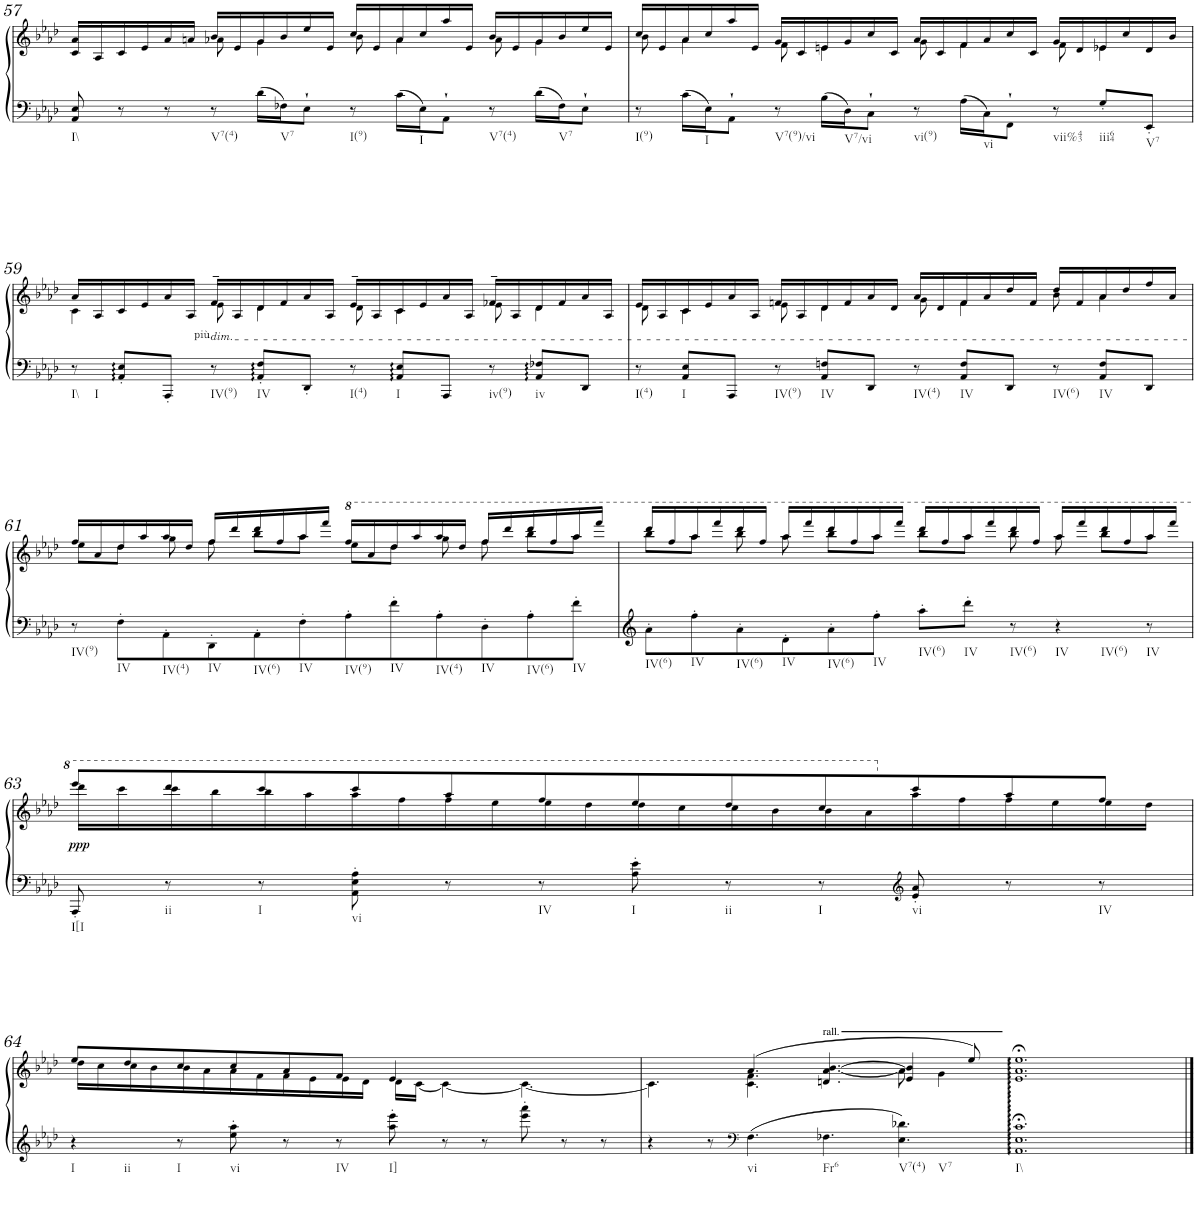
**kern	**kern	**dynam
*part1	*part1	*part1
*staff2	*staff1	*staff1/2
*I"Piano	*	*
*I'Pno.	*	*
!!LO:PB:g=z
*clefF4	*clefG2	*
*k[b-e-a-d-]	*k[b-e-a-d-]	*
*M12/8	*M12/8	*
=57	=57	=57
*	*^	*
!LO:TX:b:t=I\\	!	!	!
8AA-/ 8E-/	16c/ 16a-/LL	4.ryy	.
.	16A-/	.	.
8r	16c/	.	.
.	16e-/	.	.
8r	16a-/	.	.
.	16an/JJ	.	.
!LO:TX:b:t=V7(4)	!	!	!
8r	16b-/LL	8a-X\	.
.	16e-/	.	.
16d-\LL	16g/	4g\	.
!LO:TX:b:t=V7	!	!	!
16F-X\J	16b-/	.	.
8E-`\J	16ee-/	.	.
.	16e-/JJ	.	.
!LO:TX:b:t=I(9)	!	!	!
8r	16cc/LL	8b-\	.
.	16e-/	.	.
16c\LL	16a-/	4a-\	.
!LO:TX:b:t=I	!	!	!
16E-\J	16cc/	.	.
8AA-`\J	16aa-/	.	.
.	16e-/JJ	.	.
!LO:TX:b:t=V7(4)	!	!	!
8r	16b-/LL	8a-\	.
.	16e-/	.	.
16d-\LL	16g/	4g\	.
!LO:TX:b:t=V7	!	!	!
16F-\J	16b-/	.	.
8E-`\J	16ee-/	.	.
.	16e-/JJ	.	.
=58	=58	=58	=58
!LO:TX:b:t=I(9)	!	!	!
8r	16cc/LL	8b-\	.
.	16e-/	.	.
16c\LL	16a-/	4a-\	.
!LO:TX:b:t=I	!	!	!
16E-\J	16cc/	.	.
8AA-`\J	16aa-/	.	.
.	16e-/JJ	.	.
!LO:TX:b:t=V7(9)/vi	!	!	!
8r	16g/LL	8f\	.
.	16c/	.	.
16B-\LL	16en/	4e\	.
!LO:TX:b:t=V7/vi	!	!	!
16D-\J	16g/	.	.
8C`\J	16cc/	.	.
.	16c/JJ	.	.
!LO:TX:b:t=vi(9)	!	!	!
8r	16a-/LL	8g\	.
.	16c/	.	.
16A-\LL	16f/	4f\	.
!LO:TX:b:t=vi	!	!	!
16C\J	16a-/	.	.
8FF`\J	16cc/	.	.
.	16c/JJ	.	.
!LO:TX:b:t=vii%43	!	!	!
8r	16g/LL	8f\	.
.	16d-/	.	.
!LO:TX:b:t=iii64	!	!	!
8G'/L	16e-X/	4e-\	.
.	16cc/	.	.
!LO:TX:b:t=V7	!	!	!
8EE-'/J	16d-/	.	.
.	16b-/JJ	.	.
!!LO:LB:g=z	!!
=59	=59	=59	=59
!LO:TX:b:t=I\\	!	!	!
!LO:TX:b:t=I	!	!	!
8r	16a-/LL	4c\	.
.	16A-/	.	.
8AA-/' 8E-/'L	16c/	.	.
.	16e-/	.	.
8AAA-'/J	16a-/	8ryy	.
.	16A-/JJ	.	.
!	!LO:TX:b:t=più	!	!
!	!LO:TX:b:i:t=dim.	!	!
!LO:TX:b:t=IV(9)	!	!	!
8r	16f~/LL	8e-\	.
.	16A-/	.	.
!LO:TX:b:t=IV	!	!	!
8AA-/' 8F/'L	16d-/	4d-\	.
.	16f/	.	.
8DD-'/J	16a-/	.	.
.	16A-/JJ	.	.
!LO:TX:b:t=I(4)	!	!	!
8r	16e-~/LL	8d-\	.
.	16A-/	.	.
!LO:TX:b:t=I	!	!	!
8AA-/ 8E-/L	16c/	4c\	.
.	16e-/	.	.
8AAA-/J	16a-/	.	.
.	16A-/JJ	.	.
!LO:TX:b:t=iv(9)	!	!	!
8r	16f-X~/LL	8e-\	.
.	16A-/	.	.
!LO:TX:b:t=iv	!	!	!
8AA-/ 8F-X/L	16d-/	4d-\	.
.	16f-/	.	.
8DD-/J	16a-/	.	.
.	16A-/JJ	.	.
=60	=60	=60	=60
!LO:TX:b:t=I(4)	!	!	!
8r	16e-/LL	8d-\	.
.	16A-/	.	.
!LO:TX:b:t=I	!	!	!
8AA-/ 8E-/L	16c/	4c\	.
.	16e-/	.	.
8AAA-/J	16a-/	.	.
.	16A-/JJ	.	.
!LO:TX:b:t=IV(9)	!	!	!
8r	16fn/LL	8e-\	.
.	16A-/	.	.
!LO:TX:b:t=IV	!	!	!
8AA-/ 8Fn/L	16d-/	4d-\	.
.	16f/	.	.
8DD-/J	16a-/	.	.
.	16d-/JJ	.	.
!LO:TX:b:t=IV(4)	!	!	!
8r	16a-/LL	8g\	.
.	16d-/	.	.
!LO:TX:b:t=IV	!	!	!
8AA-/ 8F/L	16f/	4f\	.
.	16a-/	.	.
8DD-/J	16dd-/	.	.
.	16f/JJ	.	.
!LO:TX:b:t=IV(6)	!	!	!
8r	16dd-/LL	8b-\	.
.	16f/	.	.
!LO:TX:b:t=IV	!	!	!
8AA-/ 8F/L	16a-/	4a-\	.
.	16dd-/	.	.
8DD-/J	16ff/	.	.
.	16a-/JJ	.	.
!!LO:LB:g=z	!!
=61	=61	=61	=61
!LO:TX:b:t=IV(9)	!	!	!
8r	16ff/LL	8ee-\L	.
.	16a-/	.	.
!LO:TX:b:t=IV	!	!	!
8F'\L	16dd-/	8dd-\J	.
.	16aa-/	.	.
!LO:TX:b:t=IV(4)	!	!	!
8AA-'\	16aa-/	8gg\	.
.	16dd-/JJ	.	.
!LO:TX:b:t=IV	!	!	!
8DD-'\	16ff/LL	8ff\	.
.	16ddd-/	.	.
!LO:TX:b:t=IV(6)	!	!	!
8AA-'\	16ddd-/	8bb-\L	.
.	16ff/	.	.
!LO:TX:b:t=IV	!	!	!
8F'\	16aa-/	8aa-\J	.
.	16fff/JJ	.	.
!LO:TX:b:t=IV(9)	!	!	!
8A-'\	16fff/LL	8eee-\L	.
.	16aa-/	.	.
!LO:TX:b:t=IV	!	!	!
8f'\	16ddd-/	8ddd-\J	.
.	16aaa-/	.	.
!LO:TX:b:t=IV(4)	!	!	!
8A-'\	16aaa-/	8ggg\	.
.	16ddd-/JJ	.	.
!LO:TX:b:t=IV	!	!	!
8D-'\	16fff/LL	8fff\	.
.	16dddd-/	.	.
!LO:TX:b:t=IV(6)	!	!	!
8A-'\	16dddd-/	8bbb-\L	.
.	16fff/	.	.
!LO:TX:b:t=IV	!	!	!
8f'\J	16aaa-/	8aaa-\J	.
.	16ffff/JJ	.	.
=62	=62	=62	=62
!LO:TX:b:t=IV(6)	!	!	!
8a-'\L	16dddd-/LL	8bbb-\L	.
.	16fff/	.	.
!LO:TX:b:t=IV	!	!	!
8ff'\	16aaa-/	8aaa-\J	.
.	16ffff/	.	.
!LO:TX:b:t=IV(6)	!	!	!
8a-'\	16dddd-/	8bbb-\	.
.	16fff/JJ	.	.
!LO:TX:b:t=IV	!	!	!
8d-'\	16aaa-/LL	8aaa-\	.
.	16ffff/	.	.
!LO:TX:b:t=IV(6)	!	!	!
8a-'\	16dddd-/	8bbb-\L	.
.	16fff/	.	.
!LO:TX:b:t=IV	!	!	!
8ff'\J	16aaa-/	8aaa-\J	.
.	16ffff/JJ	.	.
!LO:TX:b:t=IV(6)	!	!	!
8aa-'\L	16dddd-/LL	8bbb-\L	.
.	16fff/	.	.
!LO:TX:b:t=IV	!	!	!
8ddd-'\J	16aaa-/	8aaa-\J	.
.	16ffff/	.	.
!LO:TX:b:t=IV(6)	!	!	!
8r	16dddd-/	8bbb-\	.
.	16fff/JJ	.	.
!LO:TX:b:t=IV	!	!	!
!LO:TX:b:t=IV(6)	!	!	!
4r	16aaa-/LL	8aaa-\	.
.	16ffff/	.	.
.	16dddd-/	8bbb-\L	.
.	16fff/	.	.
!LO:TX:b:t=IV	!	!	!
8r	16aaa-/	8aaa-\J	.
.	16ffff/JJ	.	.
!!LO:LB:g=z	!!
=63	=63	=63	=63
!LO:TX:b:t=I[I	!	!	!
!	!	!	!LO:DY:b
8AAA-'/	8eeee-/L	16dddd-\LL	ppp
.	.	16cccc\	.
!LO:TX:b:t=ii	!	!	!
8r	8dddd-/	16cccc\	.
.	.	16bbb-\	.
!LO:TX:b:t=I	!	!	!
8r	8cccc/	16bbb-\	.
.	.	16aaa-\	.
!LO:TX:b:t=vi	!	!	!
8AA-\' 8E-\' 8A-\'	8cccc/	16aaa-\	.
.	.	16fff\	.
8r	8aaa-/	16fff\	.
.	.	16eee-\	.
!LO:TX:b:t=IV	!	!	!
8r	8fff/	16eee-\	.
.	.	16ddd-\	.
!LO:TX:b:t=I	!	!	!
8A-\' 8e-\'	8eee-/	16ddd-\	.
.	.	16ccc\	.
!LO:TX:b:t=ii	!	!	!
8r	8ddd-/	16ccc\	.
.	.	16bb-\	.
!LO:TX:b:t=I	!	!	!
8r	8ccc/	16bb-\	.
.	.	16aa-\	.
*clefG2	*	*	*
!LO:TX:b:t=vi	!	!	!
8e-/' 8a-/'	8ccc/	16aa-\	.
.	.	16ff\	.
8r	8aa-/	16ff\	.
.	.	16ee-\	.
!LO:TX:b:t=IV	!	!	!
8r	8ff/J	16ee-\	.
.	.	16dd-\JJ	.
!!LO:LB:g=z	!!
=64	=64	=64	=64
!LO:TX:b:t=I	!	!	!
!LO:TX:b:t=ii	!	!	!
4r	8ee-/L	16dd-\LL	.
.	.	16cc\	.
.	8dd-/	16cc\	.
.	.	16b-\	.
!LO:TX:b:t=I	!	!	!
8r	8cc/	16b-\	.
.	.	16a-\	.
!LO:TX:b:t=vi	!	!	!
8ee-\' 8aa-\'	8cc/	16a-\	.
.	.	16f\	.
8r	8a-/	16f\	.
.	.	16e-\	.
!LO:TX:b:t=IV	!	!	!
8r	8f/J	16e-\	.
.	.	16d-\JJ	.
!LO:TX:b:t=I]	!	!	!
8aa-\' 8eee-\'	4e-/	16d-\LL	.
.	.	[16c\JJ	.
8r	.	4c\_	.
8r	2ryy	.	.
8eee-\' 8aaa-\'	.	4.c\_	.
8r	.	.	.
8r	.	.	.
=65	=65	=65	=65
4r	4.c\]	4.ryy	.
8r	.	.	.
*clefF4	*	*	*
!LO:TX:b:t=vi	!	!	!
4.F\	(4.a-/	4.c\ 4.f\	.
!	!LO:TX:a:t=rall.	!	!
!LO:TX:b:t=Fr6	!	!	!
4.F-X\	4.dn/ [4.a-/ [4.b-/	4.ryy	.
!LO:TX:b:t=V7(4)	!	!	!
!LO:TX:b:t=V7	!	!	!
4.E-\ 4.d-X\	4e-/ 4b-/]	8a-\]	.
.	.	4g\	.
.	8ee-/)	.	.
*	*v	*v	*
=66	=66	=66
!LO:TX:b:t=I\\	!	!
1.AA-;< 1.E-;< 1.c;<	1.e-;< 1.a-;< 1.ee-;<	.
==	==	==
*-	*-	*-
